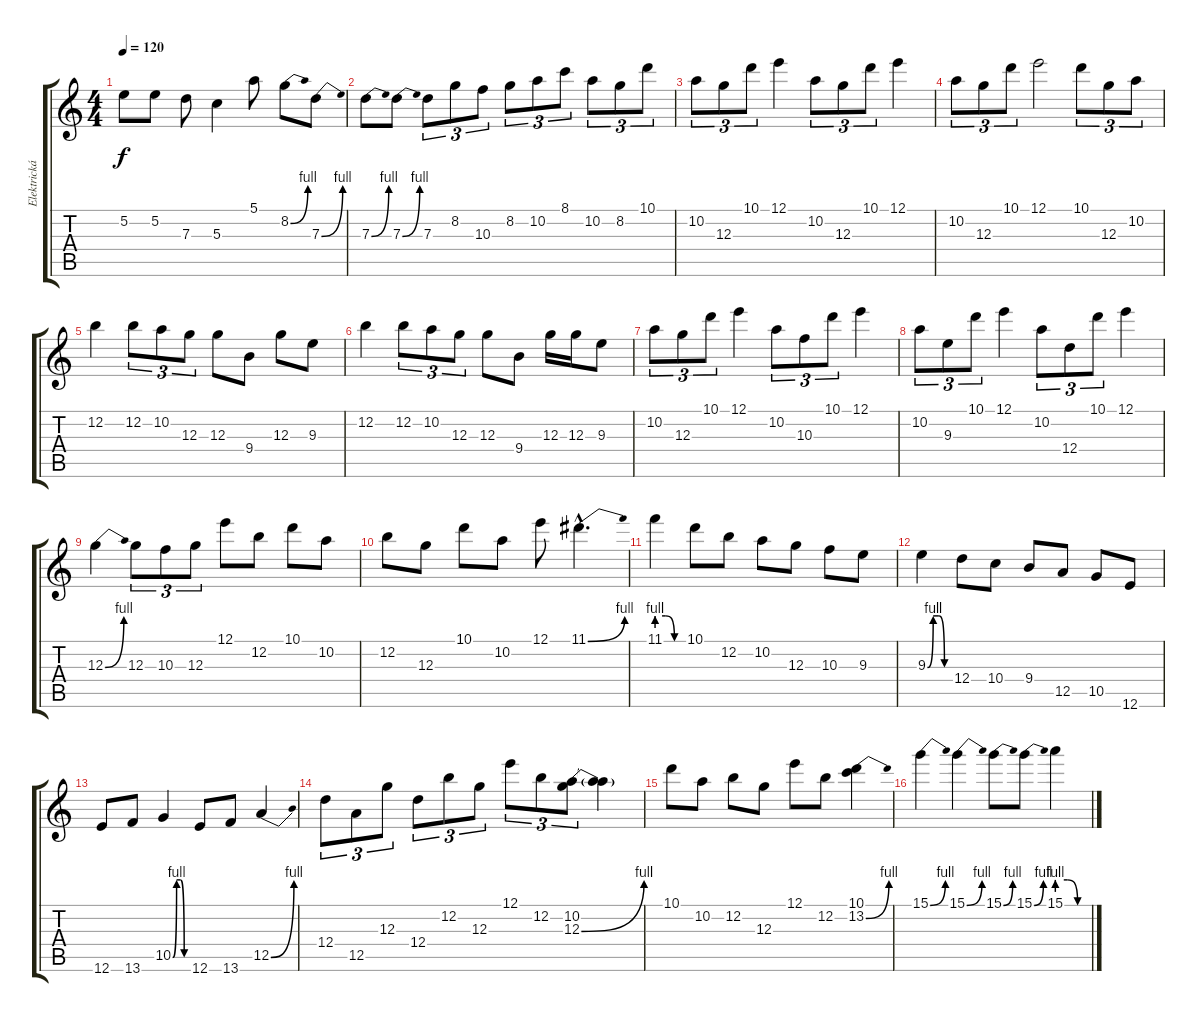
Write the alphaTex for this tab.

\track ("Elektrická kytara" "Elektrická") {instrument electricguitarclean}
\staff {score tabs}
\tuning (E4 B3 G3 D3 A2 E2) {hide}
\ts (4 4)
\tempo 120
\clef g2
\ks c
5.2.8{dy f} 5.2.8 7.3.8 5.3.4 5.1.8 8.2{be (bend 0 0 60 4)}.8 7.3{be (bend 0 0 60 4)}.8 |
7.3{be (bend 0 0 60 4)}.8 7.3{be (bend 0 0 60 4)}.8 7.3.8{tu (3 2)} 8.2.8{tu (3 2)} 10.3.8{tu (3 2)} 8.2.8{tu (3 2)} 10.2.8{tu (3 2)} 8.1.8{tu (3 2)} 10.2.8{tu (3 2)} 8.2.8{tu (3 2)} 10.1.8{tu (3 2)} |
10.2.8{tu (3 2)} 12.3.8{tu (3 2)} 10.1.8{tu (3 2)} 12.1.4 10.2.8{tu (3 2)} 12.3.8{tu (3 2)} 10.1.8{tu (3 2)} 12.1.4 |
10.2.8{tu (3 2)} 12.3.8{tu (3 2)} 10.1.8{tu (3 2)} 12.1.2 10.1.8{tu (3 2)} 12.3.8{tu (3 2)} 10.2.8{tu (3 2)} |
12.2.4 12.2.8{tu (3 2)} 10.2.8{tu (3 2)} 12.3.8{tu (3 2)} 12.3.8 9.4.8 12.3.8 9.3.8 |
12.2.4 12.2.8{tu (3 2)} 10.2.8{tu (3 2)} 12.3.8{tu (3 2)} 12.3.8 9.4.8 12.3.16 12.3.16 9.3.8 |
10.2.8{tu (3 2)} 12.3.8{tu (3 2)} 10.1.8{tu (3 2)} 12.1.4 10.2.8{tu (3 2)} 10.3.8{tu (3 2)} 10.1.8{tu (3 2)} 12.1.4 |
10.2.8{tu (3 2)} 9.3.8{tu (3 2)} 10.1.8{tu (3 2)} 12.1.4 10.2.8{tu (3 2)} 12.4.8{tu (3 2)} 10.1.8{tu (3 2)} 12.1.4 |
12.3{be (bend 0 0 60 4)}.4 12.3.8{tu (3 2)} 10.3.8{tu (3 2)} 12.3.8{tu (3 2)} 12.1.8 12.2.8 10.1.8 10.2.8 |
12.2.8 12.3.8 10.1.8 10.2.8 12.1.8 11.1{be (bend 0 0 60 4) hac}.4{d} |
11.1{be (custom 0 4 20 4 40 0 60 0)}.4 10.1.8 12.2.8 10.2.8 12.3.8 10.3.8 9.3.8 |
9.3{be (custom 0 0 15 4 30 4 45 0 60 0)}.4 12.4.8 10.4.8 9.4.8 12.5.8 10.5.8 12.6.8 |
12.6.8 13.6.8 10.5{be (custom 0 0 15 4 30 4 45 0 60 0)}.4 12.6.8 13.6.8 12.5{be (bend 0 0 60 4)}.4 |
12.4.8{tu (3 2)} 12.5.8{tu (3 2)} 12.3.8{tu (3 2)} 12.4.8{tu (3 2)} 12.2.8{tu (3 2)} 12.3.8{tu (3 2)} 12.1.8{tu (3 2)} 12.2.8{tu (3 2)} (10.2 12.3{be (bend 0 0 60 4)}).8{tu (3 2)} (10.2{t} 12.3{t}).4 |
10.1.8 10.2.8 12.2.8 12.3.8 12.1.8 12.2.8 (10.1 13.2{be (bend 0 0 60 4)}).4 |
15.1{be (bend 0 0 60 4)}.4 15.1{be (bend 0 0 60 4)}.4 15.1{be (bend 0 0 60 4)}.8 15.1{be (bend 0 0 60 4)}.8 15.1{be (custom 0 4 20 4 40 0 60 0)}.4
